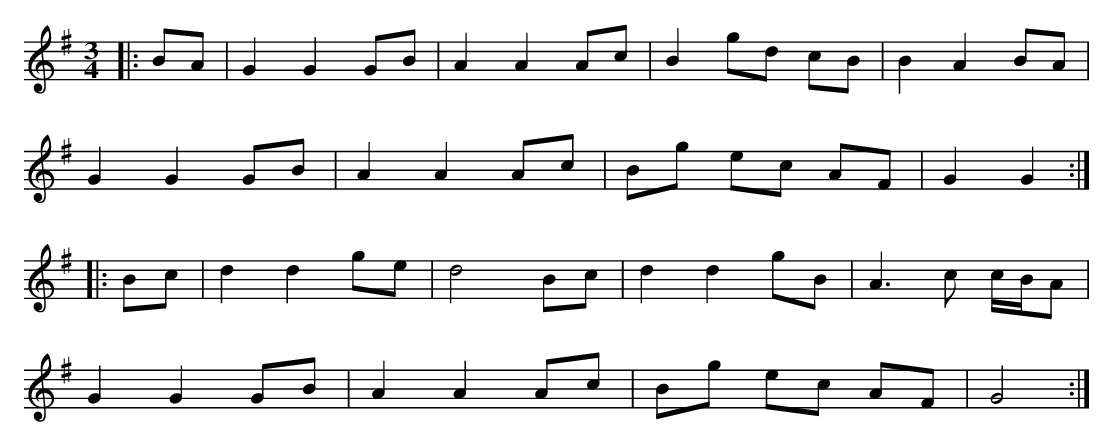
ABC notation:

X:1
M:3/4
K:G
|:BA|G2 G2 GB|A2 A2 Ac|B2 gd cB|B2 A2 BA|
G2 G2 GB|A2 A2 Ac|Bg ec AF|G2 G2:|
|:Bc|d2 d2 ge|d4 Bc|d2 d2 gB|A3 c c/B/A|
G2 G2 GB|A2 A2 Ac|Bg ec AF|G4:|
